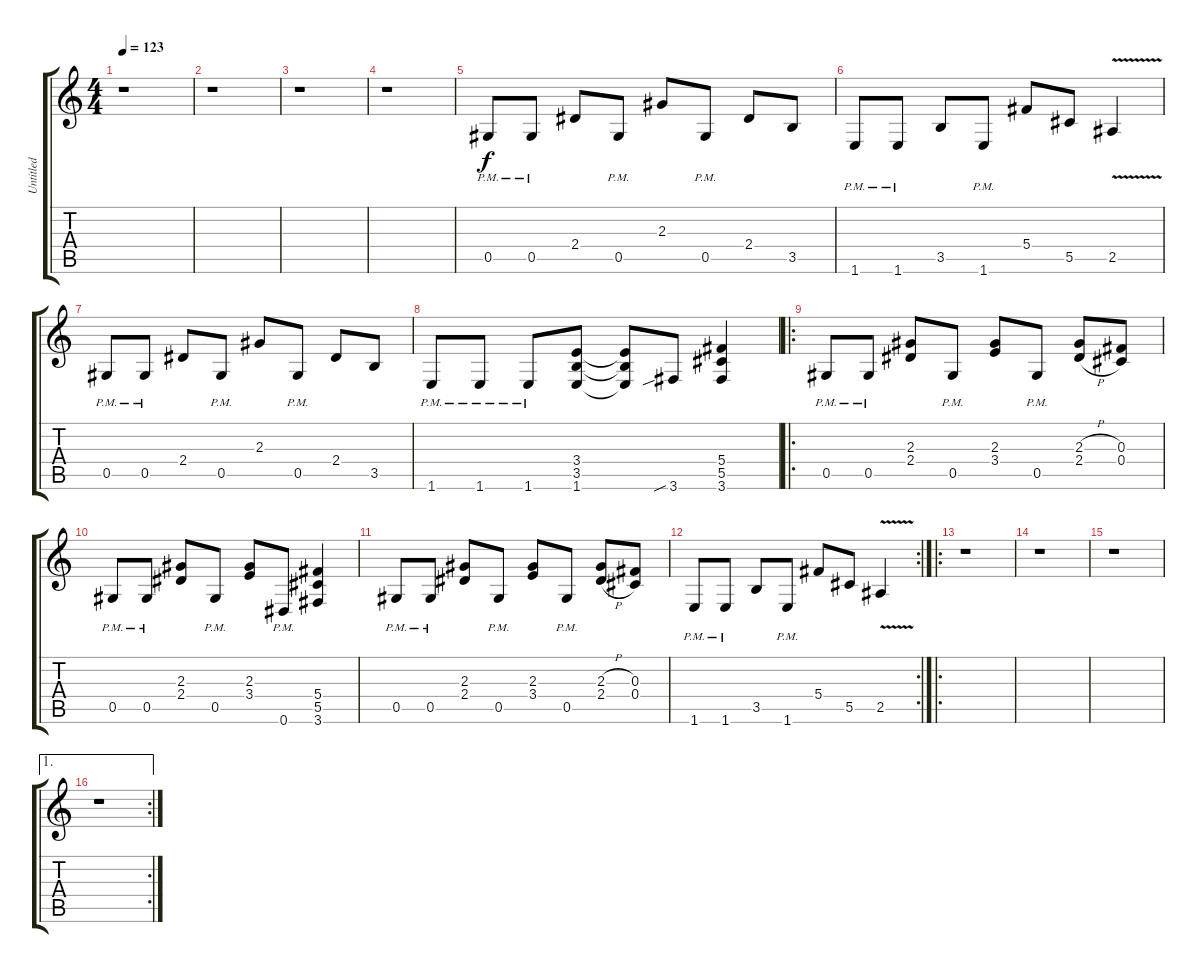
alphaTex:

\track ("Untitled" "Untitled") {instrument distortionguitar}
\staff {score tabs}
\tuning (Eb4 Bb3 Gb3 Db3 Ab2 Eb2) {hide}
\ts (4 4)
\tempo 123
\clef g2
\ks c
r.1{dy f instrument distortionguitar} |
r.1 |
r.1 |
r.1 |
0.5{pm}.8 0.5{pm}.8 2.4.8 0.5{pm}.8 2.3.8 0.5{pm}.8 2.4.8 3.5.8 |
1.6{pm}.8 1.6{pm}.8 3.5.8 1.6{pm}.8 5.4.8 5.5.8 2.5{v}.4 |
0.5{pm}.8 0.5{pm}.8 2.4.8 0.5{pm}.8 2.3.8 0.5{pm}.8 2.4.8 3.5.8 |
1.6{pm}.8 1.6{pm}.8 1.6{pm}.8 (3.4 3.5 1.6).8 (3.4{t} 3.5{t} 1.6{t}).8 3.6{sib}.8 (5.4 5.5 3.6).4 |
\ro
0.5{pm}.8 0.5{pm}.8 (2.3 2.4).8 0.5{pm}.8 (2.3 3.4).8 0.5{pm}.8 (2.3{h} 2.4{h}).8 (0.3 0.4).8 |
0.5{pm}.8 0.5{pm}.8 (2.3 2.4).8 0.5{pm}.8 (2.3 3.4).8 0.6{pm}.8 (5.4 5.5 3.6).4 |
0.5{pm}.8 0.5{pm}.8 (2.3 2.4).8 0.5{pm}.8 (2.3 3.4).8 0.5{pm}.8 (2.3{h} 2.4{h}).8 (0.3 0.4).8 |
\rc 2
1.6{pm}.8 1.6{pm}.8 3.5.8 1.6{pm}.8 5.4.8 5.5.8 2.5{v}.4 |
\ro
r.1 |
r.1 |
r.1 |
\ae 1
\rc 2
r.1
